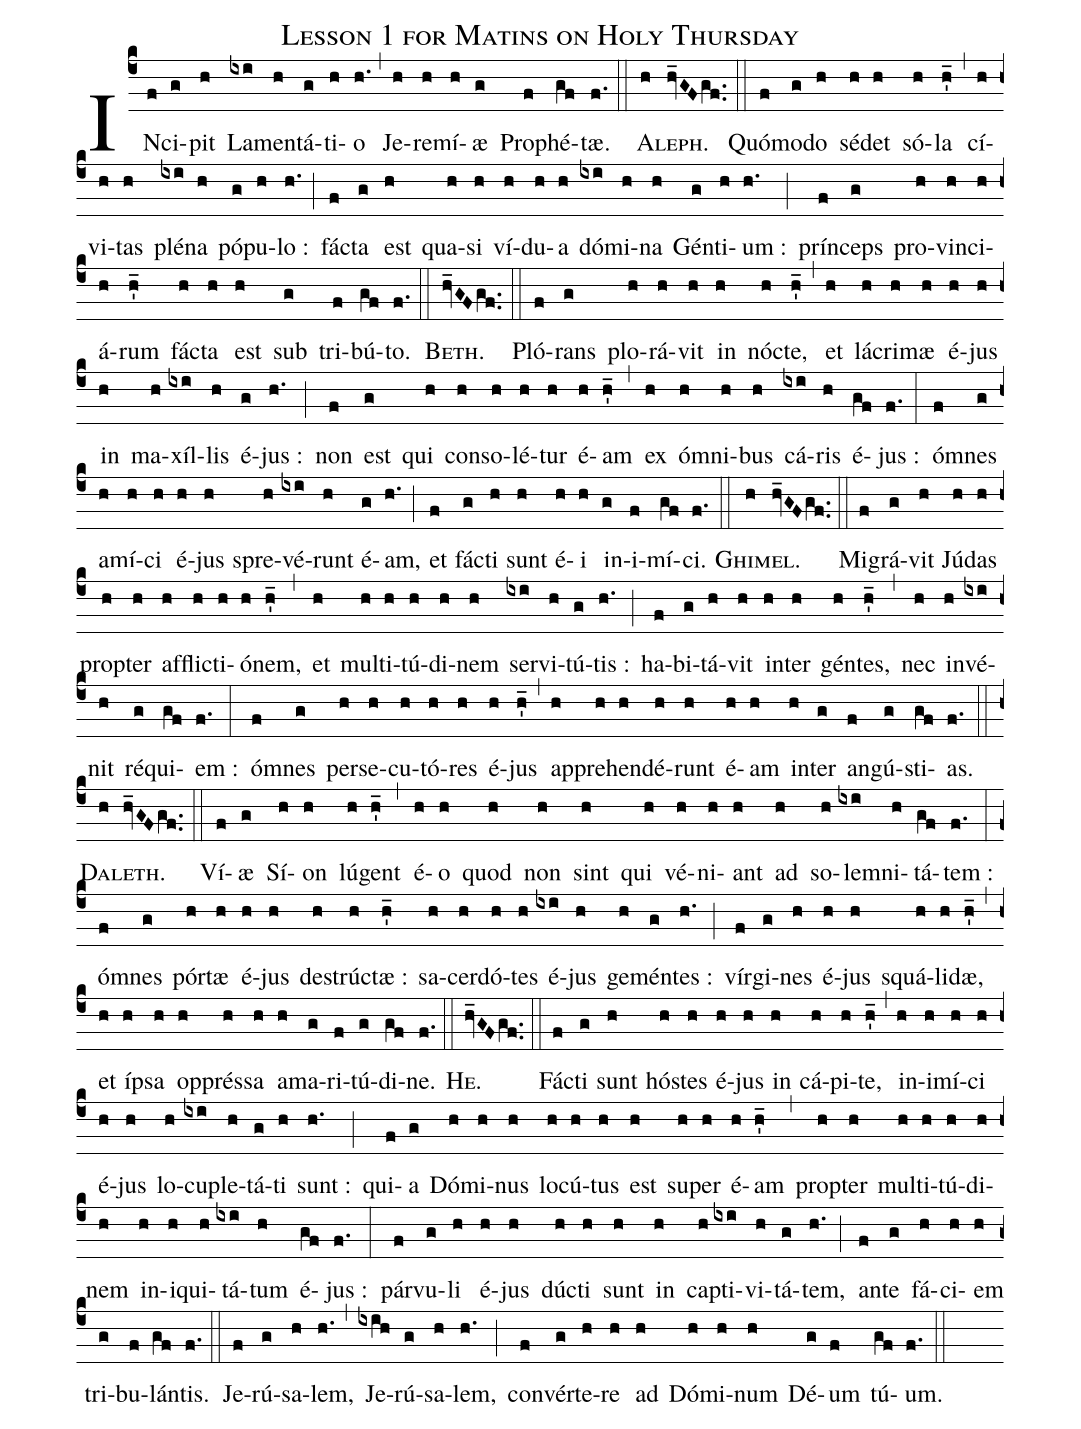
name: Lesson 1 for Matins on Holy Thursday;
%%
(c4)IN(f)ci(g)pit(h) La(ixi)men(h)tá(g)ti(h)o(h.) (,) Je(h)re(h)mí(h)æ(g) Pro(f)phé(gf)tæ.(f.) (::)
A(h)<sc>leph</sc>.(hv_GFgf..) (::)
Quó(f)mo(g)do(h) sé(h)det(h) só(h)la(h'_) (,) cí(h)vi(h)tas(h) plé(ixi)na(h) pó(g)pu(h)lo :(h.) (;) fá(f)cta(g) est(h) qua(h)si(h) ví(h)du(h)a(h) dó(ixi)mi(h)na(h) Gén(g)ti(h)um :(h.) (;) prín(f)ceps(g) pro(h)vin(h)ci(h)á(h)rum(h'_) fá(h)cta(h) est(h) sub(g) tri(f)bú(gf)to.(f.) (::)
<sc>Beth</sc>.(hv_GFgf..) (::)
Pló(f)rans(g) plo(h)rá(h)vit(h) in(h) nó(h)cte,(h'_) (,) et(h) lá(h)cri(h)mæ(h) é(h)jus(h) in(h) ma(h)xíl(ixi)lis(h) é(g)jus :(h.) (;) non(f) est(g) qui(h) con(h)so(h)lé(h)tur(h) é(h)am(h'_) (,) ex(h) óm(h)ni(h)bus(h) cá(ixi)ris(h) é(gf)jus :(f.) (:) óm(f)nes(g) a(h)mí(h)ci(h) é(h)jus(h) spre(h)vé(ixi)runt(h) é(g)am,(h.) (;) et(f) fá(g)cti(h) sunt(h) é(h)i(h) in(g)i(f)mí(gf)ci.(f.) (::)
<sc>Ghi</sc>(h)<sc>mel</sc>.(hv_GFgf..) (::)
Mi(f)grá(g)vit(h) Jú(h)das(h) prop(h)ter(h) af(h)fli(h)cti(h)ó(h)nem,(h'_) (,) et(h) mul(h)ti(h)tú(h)di(h)nem(h) ser(ixi)vi(h)tú(g)tis :(h.) (;) ha(f)bi(g)tá(h)vit(h) in(h)ter(h) gén(h)tes,(h'_) (,) nec(h) in(h)vé(ixi)nit(h) ré(g)qui(gf)em :(f.) (:) óm(f)nes(g) per(h)se(h)cu(h)tó(h)res(h) é(h)jus(h'_) (,) ap(h)pre(h)hen(h)dé(h)runt(h) é(h)am(h) in(h)ter(g) an(f)gú(g)sti(gf)as.(f.) (::)
<sc>Da</sc>(h)<sc>leth.</sc>(hv_GFgf..) (::)
Ví(f)æ(g) Sí(h)on(h) lú(h)gent(h'_) (,) é(h)o(h) quod(h) non(h) sint(h) qui(h) vé(h)ni(h)ant(h) ad(h) so(h)lem(ixi)ni(h)tá(gf)tem :(f.) (:) óm(f)nes(g) pór(h)tæ(h) é(h)jus(h) de(h)strú(h)ctæ :(h'_) sa(h)cer(h)dó(h)tes(h) é(ixi)jus(h) ge(h)mén(g)tes :(h.) (;) vír(f)gi(g)nes(h) é(h)jus(h) squá(h)li(h)dæ,(h'_) (,) et(h) í(h)psa(h) op(h)prés(h)sa(h) a(h)ma(g)ri(f)tú(g)di(gf)ne.(f.) (::)
<sc>He</sc>.(hv_GFgf..) (::)
Fá(f)cti(g) sunt(h) hó(h)stes(h) é(h)jus(h) in(h) cá(h)pi(h)te,(h'_) (,) in(h)i(h)mí(h)ci(h) é(h)jus(h) lo(h)cu(ixi)ple(h)tá(g)ti(h) sunt :(h.) (;) qui(f)a(g) Dó(h)mi(h)nus(h) lo(h)cú(h)tus(h) est(h) su(h)per(h) é(h)am(h'_) (,) prop(h)ter(h) mul(h)ti(h)tú(h)di(h)nem(h) in(h)i(h)qui(h)tá(ixi)tum(h) é(gf)jus :(f.) (:) pár(f)vu(g)li(h) é(h)jus(h) dú(h)cti(h) sunt(h) in(h) cap(h)ti(ixi)vi(h)tá(g)tem,(h.) (;) an(f)te(g) fá(h)ci(h)em(h) tri(g)bu(f)lán(gf)tis.(f.) (::)
Je(f)rú(g)sa(h)lem,(h.) (,) Je(ixih)rú(g)sa(h)lem,(h.) (;) con(f)vér(g)te(h)re(h) ad(h) Dó(h)mi(h)num(h) Dé(g)um(f) tú(gf)um.(f.) (::)
